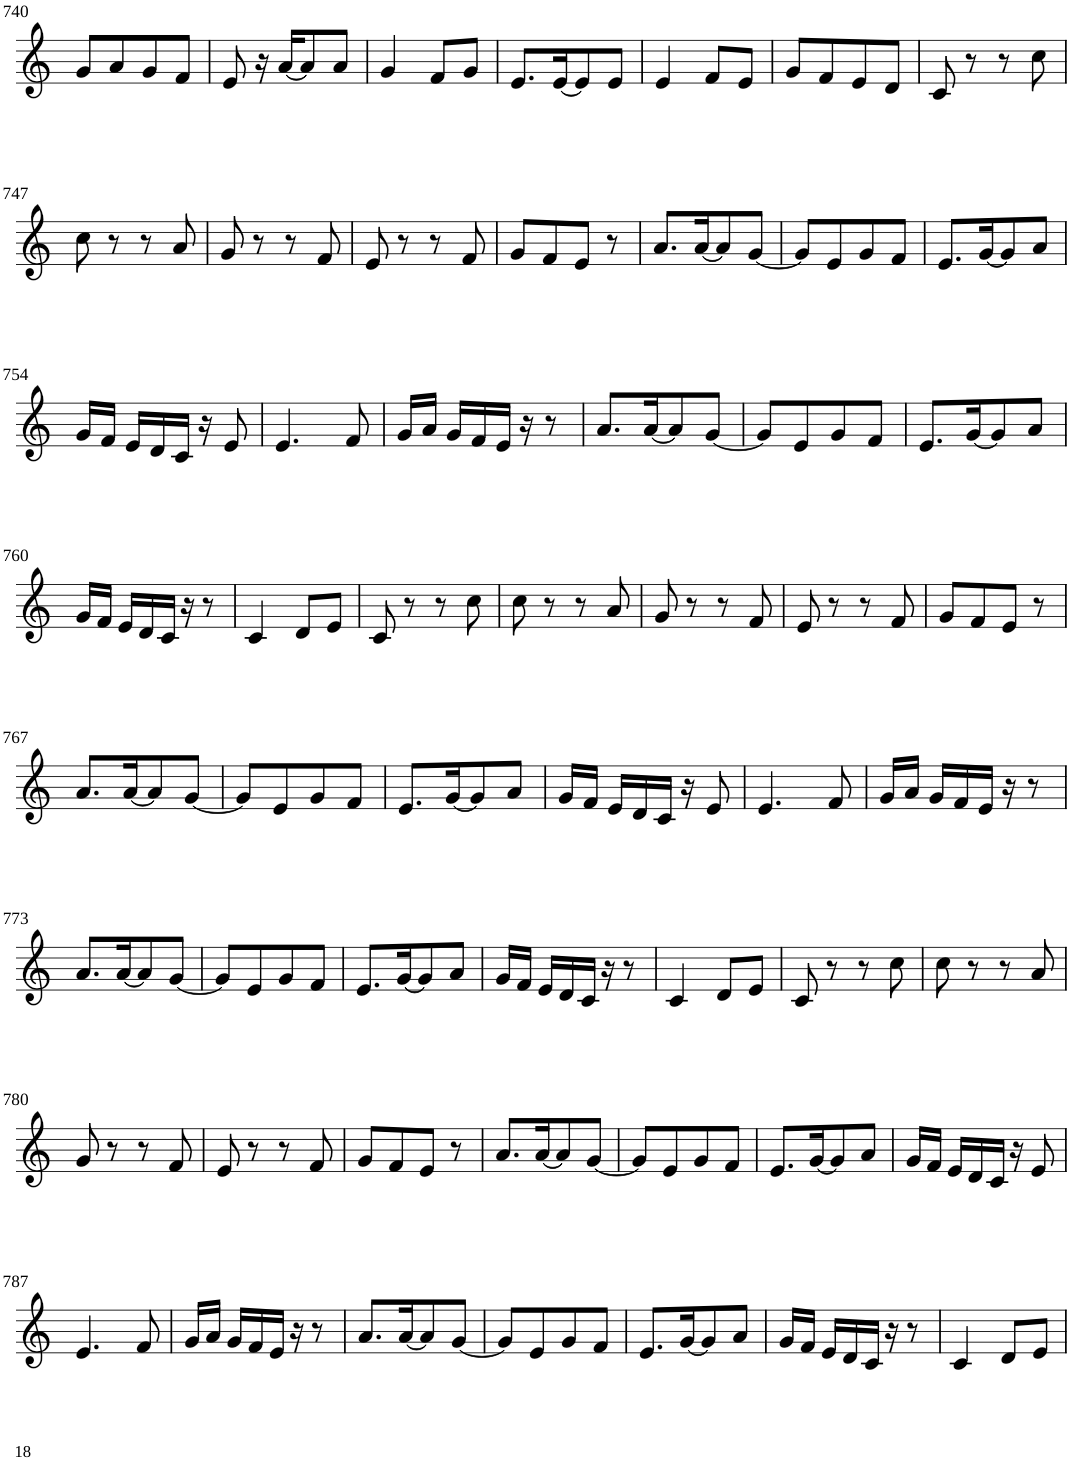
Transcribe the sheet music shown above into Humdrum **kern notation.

**kern
*part1
*staff1
*I"Violin
!!LO:PB:g=z
*clefG2
*k[]
*M4/8
=740
8g/L
8a/
8g/
8f/J
=741
8e/
16r
[16a/KL
8a/]
8a/J
=742
4g/
8f/L
8g/J
=743
8.e/L
[16e/K
8e/]
8e/J
=744
4e/
8f/L
8e/J
=745
8g/L
8f/
8e/
8d/J
=746
8c/
8r
8r
8cc\
!!LO:LB:g=z
=747
8cc\
8r
8r
8a/
=748
8g/
8r
8r
8f/
=749
8e/
8r
8r
8f/
=750
8g/L
8f/
8e/J
8r
=751
8.a/L
[16a/K
8a/]
[8g/J
=752
8g/L]
8e/
8g/
8f/J
=753
8.e/L
[16g/K
8g/]
8a/J
!!LO:LB:g=z
=754
16g/LL
16f/JJ
16e/LL
16d/
16c/JJ
16r
8e/
=755
4.e/
8f/
=756
16g/LL
16a/JJ
16g/LL
16f/
16e/JJ
16r
8r
=757
8.a/L
[16a/K
8a/]
[8g/J
=758
8g/L]
8e/
8g/
8f/J
=759
8.e/L
[16g/K
8g/]
8a/J
!!LO:LB:g=z
=760
16g/LL
16f/JJ
16e/LL
16d/
16c/JJ
16r
8r
=761
4c/
8d/L
8e/J
=762
8c/
8r
8r
8cc\
=763
8cc\
8r
8r
8a/
=764
8g/
8r
8r
8f/
=765
8e/
8r
8r
8f/
=766
8g/L
8f/
8e/J
8r
!!LO:LB:g=z
=767
8.a/L
[16a/K
8a/]
[8g/J
=768
8g/L]
8e/
8g/
8f/J
=769
8.e/L
[16g/K
8g/]
8a/J
=770
16g/LL
16f/JJ
16e/LL
16d/
16c/JJ
16r
8e/
=771
4.e/
8f/
=772
16g/LL
16a/JJ
16g/LL
16f/
16e/JJ
16r
8r
!!LO:LB:g=z
=773
8.a/L
[16a/K
8a/]
[8g/J
=774
8g/L]
8e/
8g/
8f/J
=775
8.e/L
[16g/K
8g/]
8a/J
=776
16g/LL
16f/JJ
16e/LL
16d/
16c/JJ
16r
8r
=777
4c/
8d/L
8e/J
=778
8c/
8r
8r
8cc\
=779
8cc\
8r
8r
8a/
!!LO:LB:g=z
=780
8g/
8r
8r
8f/
=781
8e/
8r
8r
8f/
=782
8g/L
8f/
8e/J
8r
=783
8.a/L
[16a/K
8a/]
[8g/J
=784
8g/L]
8e/
8g/
8f/J
=785
8.e/L
[16g/K
8g/]
8a/J
=786
16g/LL
16f/JJ
16e/LL
16d/
16c/JJ
16r
8e/
!!LO:LB:g=z
=787
4.e/
8f/
=788
16g/LL
16a/JJ
16g/LL
16f/
16e/JJ
16r
8r
=789
8.a/L
[16a/K
8a/]
[8g/J
=790
8g/L]
8e/
8g/
8f/J
=791
8.e/L
[16g/K
8g/]
8a/J
=792
16g/LL
16f/JJ
16e/LL
16d/
16c/JJ
16r
8r
=793
4c/
8d/L
8e/J
=
*-
